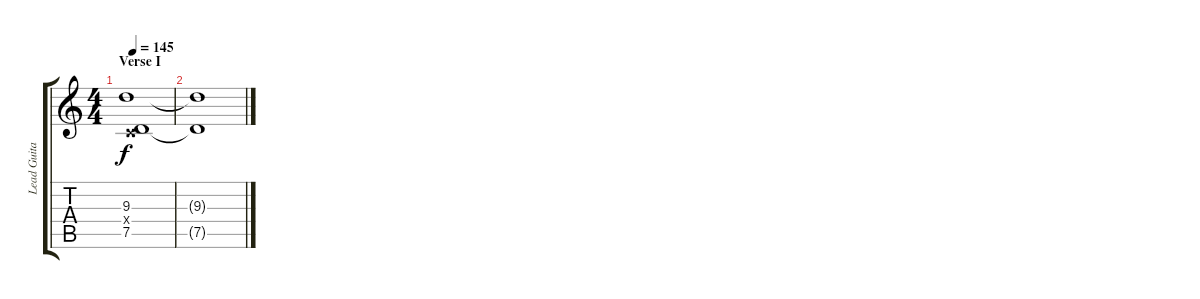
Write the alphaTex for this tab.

\track ("Lead Guitar I" "Lead Guita") {instrument distortionguitar}
\staff {score tabs}
\tuning (D4 A3 F3 C3 G2 C2) {hide}
\ts (4 4)
\section ("" "Verse I")
\tempo 145
\clef g2
\ks c
(9.3 0.4{x} 7.5).1{dy f} |
(9.3{t} 7.5{t}).1
